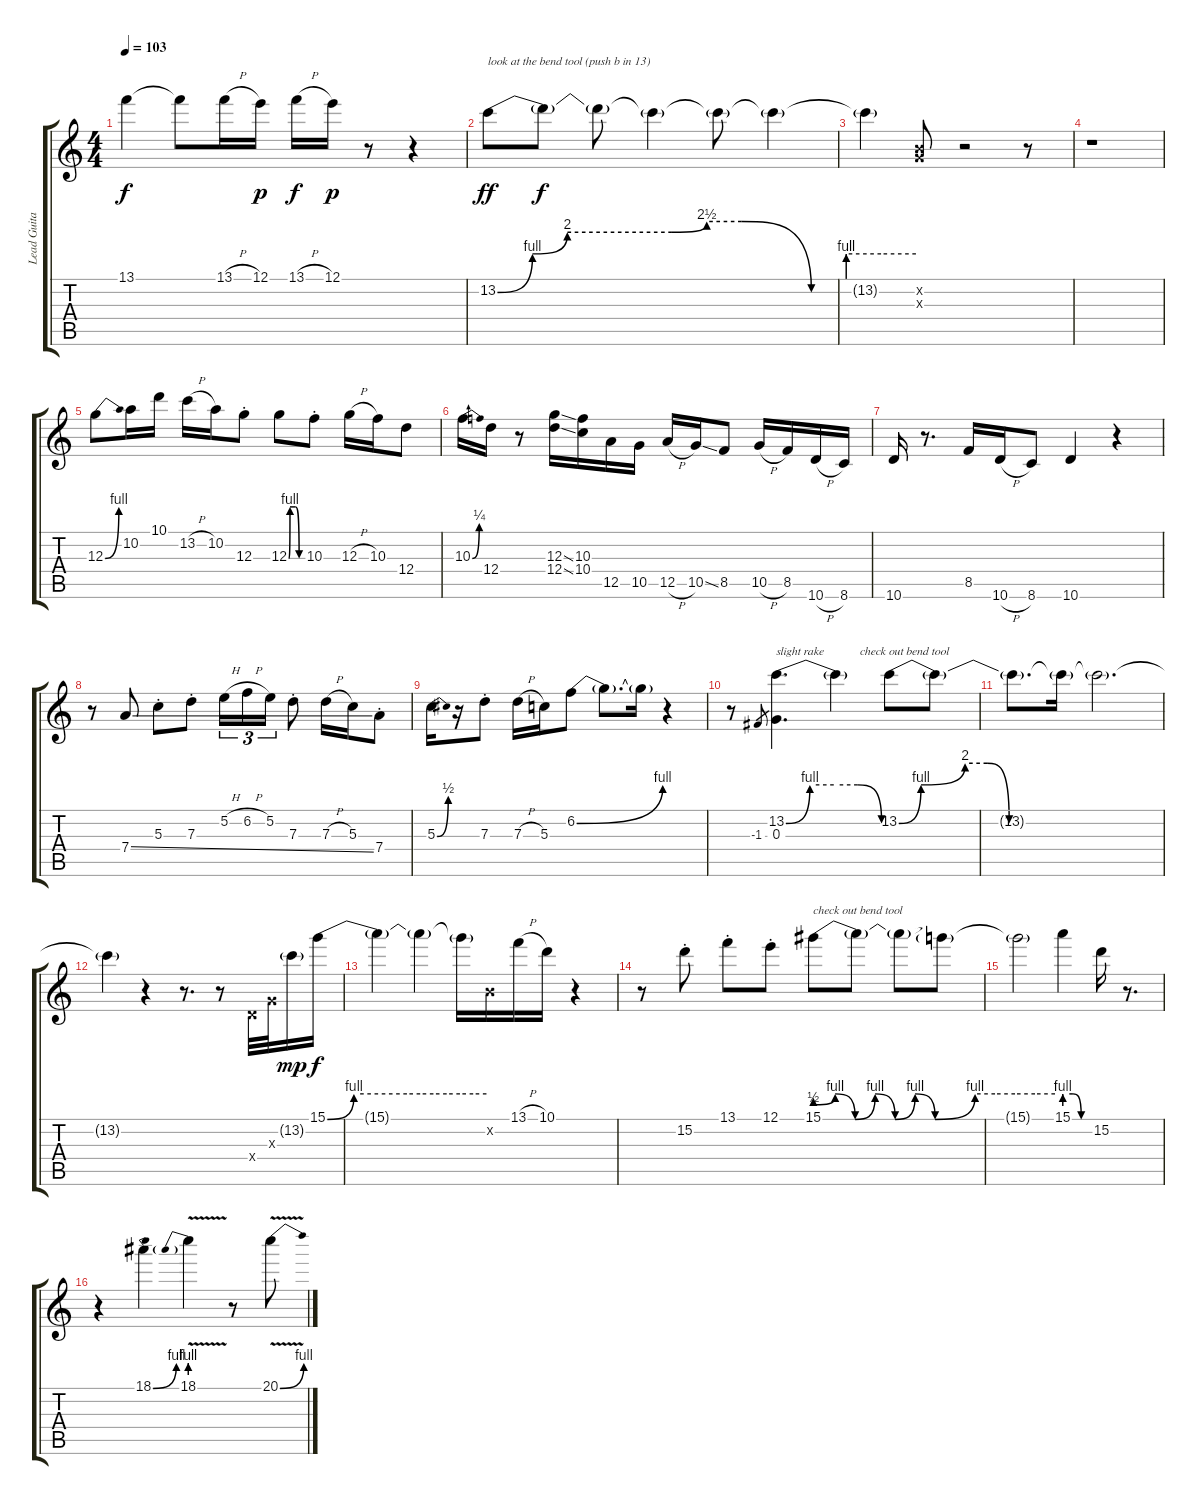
\track ("Lead Guitar ( David Gilmour )" "Lead Guita") {instrument overdrivenguitar}
\staff {score tabs}
\tuning (E4 B3 G3 D3 A2 E2) {hide}
\ts (4 4)
\tempo 103
\clef g2
\ks c
13.1{t}.4{dy f} 13.1{t}.8 13.1{h}.16 12.1.16{dy p} 13.1{h}.16{dy f} 12.1.16{dy p} r.8 r.4 |
13.2{be (custom 0 0 5 4 5 4 10 8 25 8 30 10 35 10 45 0 50 0 50 4 50 4 55 4 55 4 60 4 60 4)}.8{txt "look at the bend tool (push b in 13)" dy ff} 13.2{t}.8{dy f} 13.2{t}.8 13.2{t}.4 13.2{t}.8 13.2{t}.4 |
13.2{t}.4 (0.2{x} 0.3{x}).8 r.2 r.8 |
r.1 |
12.3{be (bend 0 0 60 4)}.8 10.2.16 10.1.16 13.2{h}.16 10.2.16 12.3{st}.8 12.3{be (custom 0 0 5 4 30 4 45 0 60 0)}.8 10.3{st}.8 12.3{h}.16 10.3.16 12.4.8 |
10.3{be (bend 0 0 60 1)}.16 12.4.16 r.8 (12.3{ss} 12.4{ss}).16 (10.3 10.4).16 12.5.16 10.5.16 12.5{h}.16 10.5{ss}.16 8.5.8 10.5{h}.16 8.5.16 10.6{h}.16 8.6.16 |
10.6.16 r.8{d} 8.5.16 10.6{h}.16 8.6.8 10.6.4 r.4 |
r.8 7.4{ss}.8 5.3{st}.8 7.3{st}.8 5.2{h}.16{tu (3 2)} 6.2{h}.16{tu (3 2)} 5.2.16{tu (3 2)} 7.3{st}.8 7.3{h}.16 5.3.16 7.4{st}.8 |
5.3{be (bend 0 0 60 2)}.16 r.16 7.3{st}.8 7.3{h}.16 5.3.16 6.2{be (bend 0 0 60 4)}.8 6.2{t}.8{d} 6.2{t}.16 r.4 |
r.8 -1.3.8{gr} (13.2{be (custom 0 0 15 4 30 4 45 4 60 0)} 0.3).4{d txt "slight rake            check out bend tool"} 13.2{t}.4 13.2{be (custom 0 0 5 4 5 4 15 8 20 8 25 0 35 0 40 0 40 0 45 0 45 0 45 0 50 0 50 0 55 0 55 0 55 0 60 0)}.8 13.2{t}.8 |
13.2{t}.8{d} 13.2{t}.16 13.2{t}.2{d} |
13.2{t}.4 r.4 r.8{d} r.8 0.4{x}.32 0.3{x}.32 13.2{g}.16{dy mp} 15.1{be (custom 0 0 10 4 30 4 30 4 35 4 35 4 40 4 40 4 40 4 45 4 45 4 50 4 50 4 50 4 55 4 55 4 60 4 60 4)}.16{dy f} |
15.1{t}.4 15.1{t}.4 15.1{t}.16 0.2{x}.16 13.1{h}.16 10.1.16 r.4 |
r.8 15.2{st}.8 13.1{st}.8 12.1{st}.8 15.1{be (custom 0 2 5 4 10 0 15 4 20 0 25 4 30 0 40 4 45 4 45 4 50 4 50 4 55 4 55 4 55 4 60 4)}.8{txt "check out bend tool"} 15.1{t}.8 15.1{t}.8 15.1{t}.8 |
15.1{t}.2 15.1{be (custom 0 4 20 4 40 0 60 0)}.4 15.2.16 r.8{d} |
r.4 18.1{be (bend 0 0 60 4)}.4 18.1{be (prebend 0 4 60 4) v}.4 r.8 20.1{be (bend 0 0 60 4) v}.8
